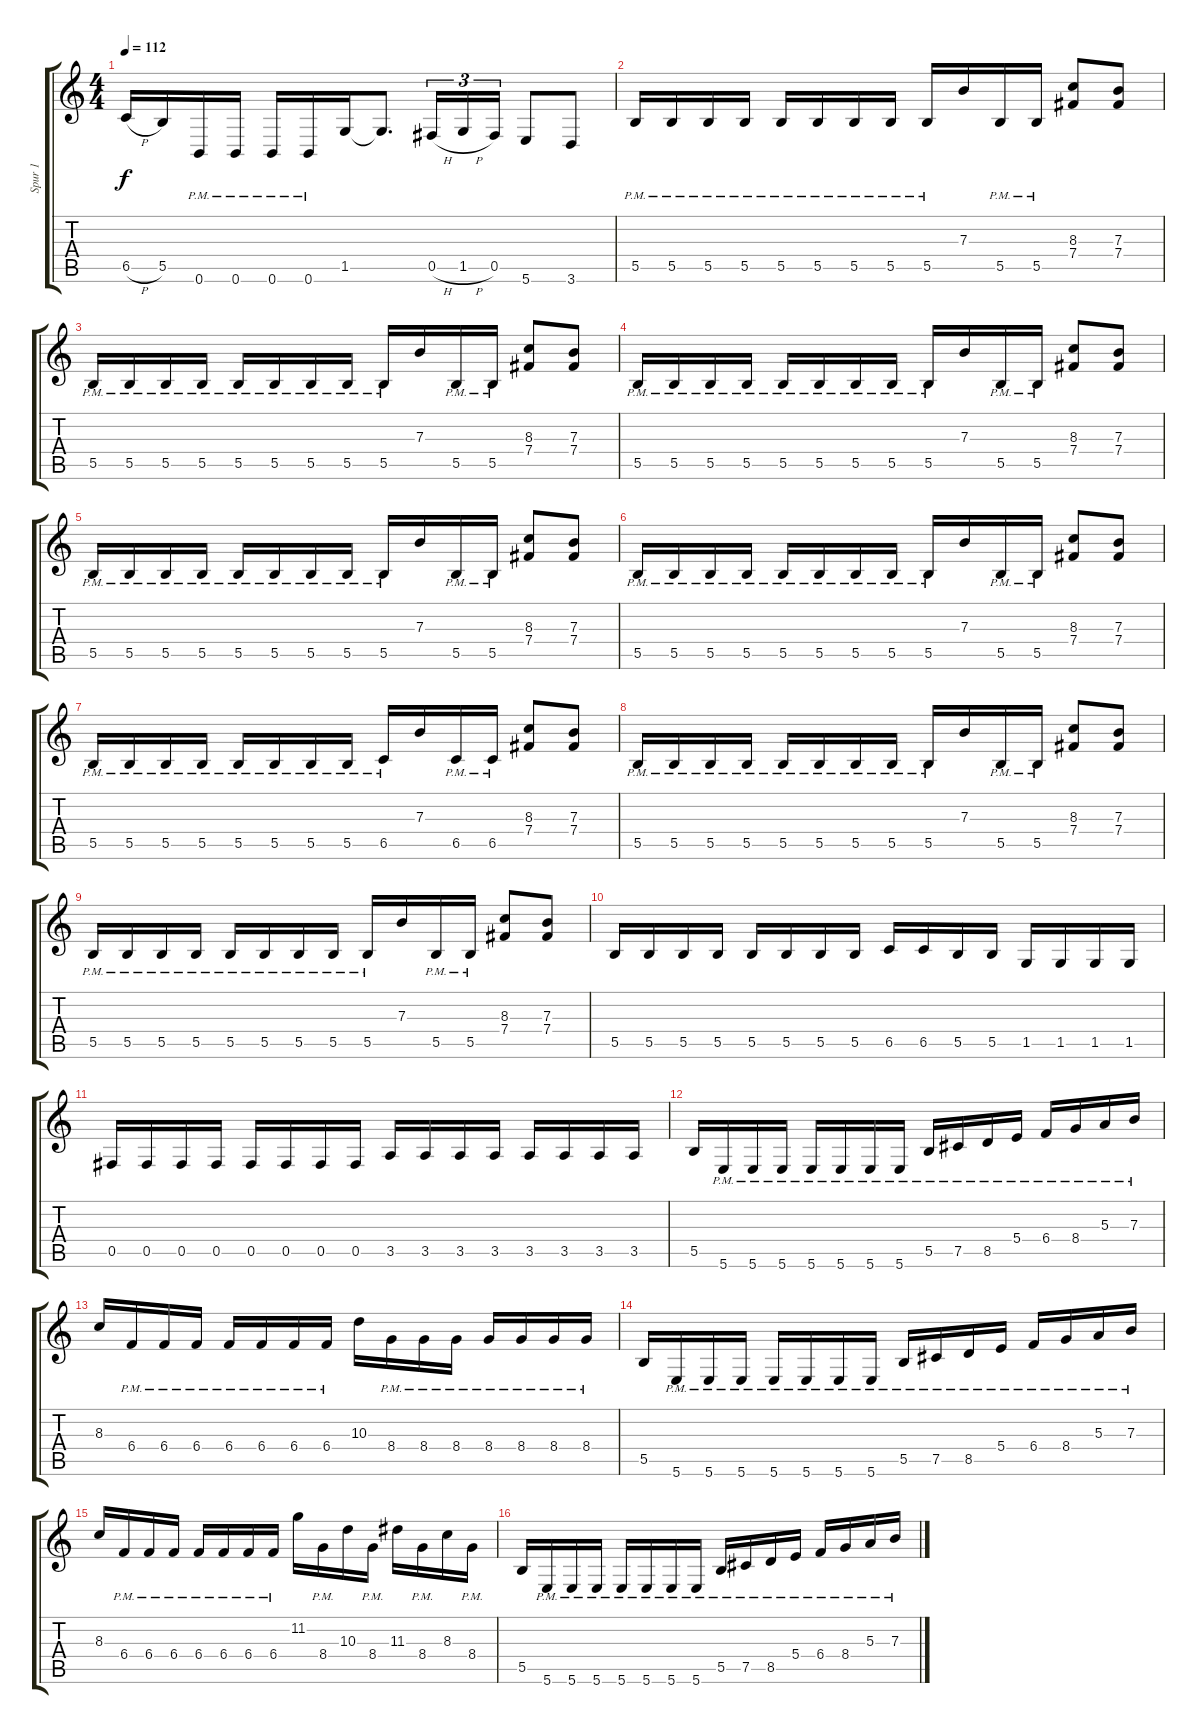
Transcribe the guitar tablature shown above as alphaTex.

\track ("Spur 1" "Spur 1") {instrument distortionguitar}
\staff {score tabs}
\tuning (Db4 Ab3 E3 B2 Gb2 B1) {hide}
\ts (4 4)
\tempo 112
\clef g2
\ks c
6.5{h}.16{dy f} 5.5.16 0.6{pm}.16 0.6{pm}.16 0.6{pm}.16 0.6{pm}.16 1.5.16 1.5{t}.8{d} 0.5{h}.16{tu (3 2)} 1.5{h}.16{tu (3 2)} 0.5.16{tu (3 2)} 5.6.8 3.6.8 |
5.5{pm}.16 5.5{pm}.16 5.5{pm}.16 5.5{pm}.16 5.5{pm}.16 5.5{pm}.16 5.5{pm}.16 5.5{pm}.16 5.5{pm}.16 7.3.16 5.5{pm}.16 5.5{pm}.16 (8.3 7.4).8 (7.3 7.4).8 |
5.5{pm}.16 5.5{pm}.16 5.5{pm}.16 5.5{pm}.16 5.5{pm}.16 5.5{pm}.16 5.5{pm}.16 5.5{pm}.16 5.5{pm}.16 7.3.16 5.5{pm}.16 5.5{pm}.16 (8.3 7.4).8 (7.3 7.4).8 |
5.5{pm}.16 5.5{pm}.16 5.5{pm}.16 5.5{pm}.16 5.5{pm}.16 5.5{pm}.16 5.5{pm}.16 5.5{pm}.16 5.5{pm}.16 7.3.16 5.5{pm}.16 5.5{pm}.16 (8.3 7.4).8 (7.3 7.4).8 |
5.5{pm}.16 5.5{pm}.16 5.5{pm}.16 5.5{pm}.16 5.5{pm}.16 5.5{pm}.16 5.5{pm}.16 5.5{pm}.16 5.5{pm}.16 7.3.16 5.5{pm}.16 5.5{pm}.16 (8.3 7.4).8 (7.3 7.4).8 |
5.5{pm}.16 5.5{pm}.16 5.5{pm}.16 5.5{pm}.16 5.5{pm}.16 5.5{pm}.16 5.5{pm}.16 5.5{pm}.16 5.5{pm}.16 7.3.16 5.5{pm}.16 5.5{pm}.16 (8.3 7.4).8 (7.3 7.4).8 |
5.5{pm}.16 5.5{pm}.16 5.5{pm}.16 5.5{pm}.16 5.5{pm}.16 5.5{pm}.16 5.5{pm}.16 5.5{pm}.16 6.5{pm}.16 7.3.16 6.5{pm}.16 6.5{pm}.16 (8.3 7.4).8 (7.3 7.4).8 |
5.5{pm}.16 5.5{pm}.16 5.5{pm}.16 5.5{pm}.16 5.5{pm}.16 5.5{pm}.16 5.5{pm}.16 5.5{pm}.16 5.5{pm}.16 7.3.16 5.5{pm}.16 5.5{pm}.16 (8.3 7.4).8 (7.3 7.4).8 |
5.5{pm}.16 5.5{pm}.16 5.5{pm}.16 5.5{pm}.16 5.5{pm}.16 5.5{pm}.16 5.5{pm}.16 5.5{pm}.16 5.5{pm}.16 7.3.16 5.5{pm}.16 5.5{pm}.16 (8.3 7.4).8 (7.3 7.4).8 |
5.5.16 5.5.16 5.5.16 5.5.16 5.5.16 5.5.16 5.5.16 5.5.16 6.5.16 6.5.16 5.5.16 5.5.16 1.5.16 1.5.16 1.5.16 1.5.16 |
0.5.16 0.5.16 0.5.16 0.5.16 0.5.16 0.5.16 0.5.16 0.5.16 3.5.16 3.5.16 3.5.16 3.5.16 3.5.16 3.5.16 3.5.16 3.5.16 |
5.5.16 5.6{pm}.16 5.6{pm}.16 5.6{pm}.16 5.6{pm}.16 5.6{pm}.16 5.6{pm}.16 5.6{pm}.16 5.5{pm}.16 7.5{pm}.16 8.5{pm}.16 5.4{pm}.16 6.4{pm}.16 8.4{pm}.16 5.3{pm}.16 7.3{pm}.16 |
8.3.16 6.4{pm}.16 6.4{pm}.16 6.4{pm}.16 6.4{pm}.16 6.4{pm}.16 6.4{pm}.16 6.4{pm}.16 10.3.16 8.4{pm}.16 8.4{pm}.16 8.4{pm}.16 8.4{pm}.16 8.4{pm}.16 8.4{pm}.16 8.4{pm}.16 |
5.5.16 5.6{pm}.16 5.6{pm}.16 5.6{pm}.16 5.6{pm}.16 5.6{pm}.16 5.6{pm}.16 5.6{pm}.16 5.5{pm}.16 7.5{pm}.16 8.5{pm}.16 5.4{pm}.16 6.4{pm}.16 8.4{pm}.16 5.3{pm}.16 7.3{pm}.16 |
8.3.16 6.4{pm}.16 6.4{pm}.16 6.4{pm}.16 6.4{pm}.16 6.4{pm}.16 6.4{pm}.16 6.4{pm}.16 11.2.16 8.4{pm}.16 10.3.16 8.4{pm}.16 11.3.16 8.4{pm}.16 8.3.16 8.4{pm}.16 |
5.5.16 5.6{pm}.16 5.6{pm}.16 5.6{pm}.16 5.6{pm}.16 5.6{pm}.16 5.6{pm}.16 5.6{pm}.16 5.5{pm}.16 7.5{pm}.16 8.5{pm}.16 5.4{pm}.16 6.4{pm}.16 8.4{pm}.16 5.3{pm}.16 7.3{pm}.16
